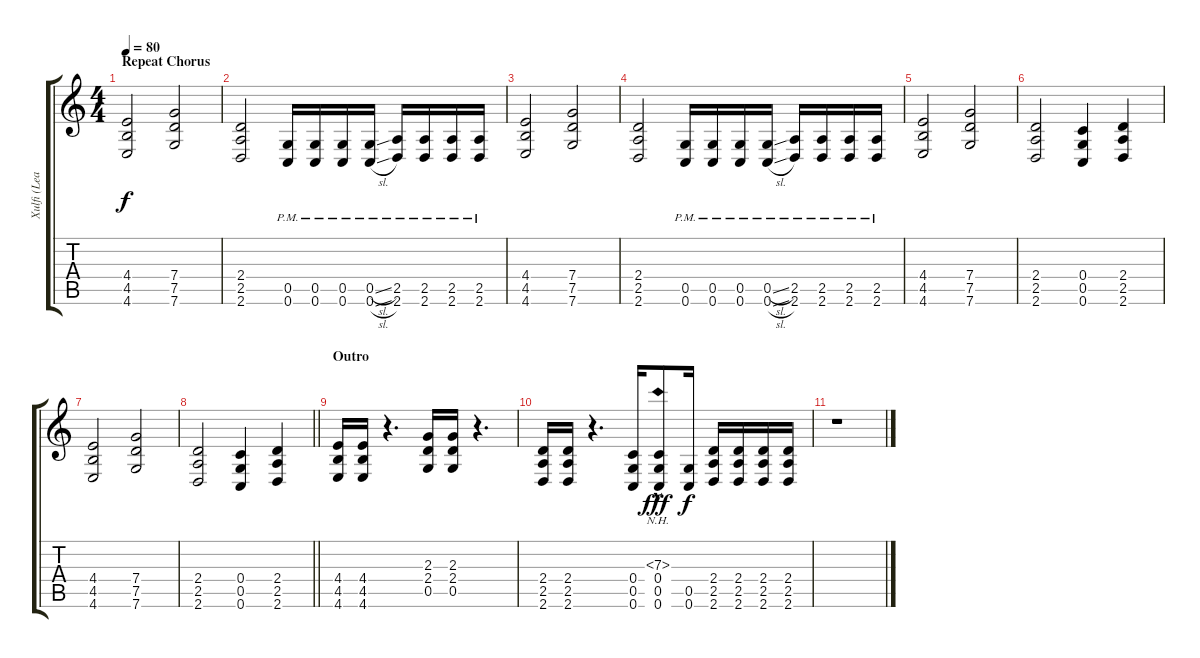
\track ("Xulfi (Lead Guitar)" "Xulfi (Lea") {instrument acousticguitarsteel}
\staff {score tabs}
\tuning (D4 A3 F3 C3 G2 C2) {hide}
\ts (4 4)
\section ("" "Repeat Chorus")
\tempo 80
\clef g2
\ks c
(4.4 4.5 4.6).2{dy f} (7.4 7.5 7.6).2 |
(2.4 2.5 2.6).2 (0.5{pm} 0.6{pm}).16 (0.5{pm} 0.6{pm}).16 (0.5{pm} 0.6{pm}).16 (0.5{sl pm} 0.6{sl pm}).16 (2.5{pm} 2.6{pm}).16 (2.5{pm} 2.6{pm}).16 (2.5{pm} 2.6{pm}).16 (2.5{pm} 2.6{pm}).16 |
(4.4 4.5 4.6).2 (7.4 7.5 7.6).2 |
(2.4 2.5 2.6).2 (0.5{pm} 0.6{pm}).16 (0.5{pm} 0.6{pm}).16 (0.5{pm} 0.6{pm}).16 (0.5{sl pm} 0.6{sl pm}).16 (2.5{pm} 2.6{pm}).16 (2.5{pm} 2.6{pm}).16 (2.5{pm} 2.6{pm}).16 (2.5{pm} 2.6{pm}).16 |
(4.4 4.5 4.6).2 (7.4 7.5 7.6).2 |
(2.4 2.5 2.6).2 (0.4 0.5 0.6).4 (2.4 2.5 2.6).4 |
(4.4 4.5 4.6).2 (7.4 7.5 7.6).2 |
\barLineRight lightlight
(2.4 2.5 2.6).2 (0.4 0.5 0.6).4 (2.4 2.5 2.6).4 |
\section ("" "Outro")
(4.4 4.5 4.6).16 (4.4 4.5 4.6).16 r.4{d} (2.3 2.4 0.5).16 (2.3 2.4 0.5).16 r.4{d} |
(2.4 2.5 2.6).16 (2.4 2.5 2.6).16 r.4{d} (0.4 0.5 0.6).16 (7.3{nh hac} 0.4 0.5 0.6).8{dy fff} (0.5 0.6).16{dy f} (2.4 2.5 2.6).16 (2.4 2.5 2.6).16 (2.4 2.5 2.6).16 (2.4 2.5 2.6).16 |
r.1
